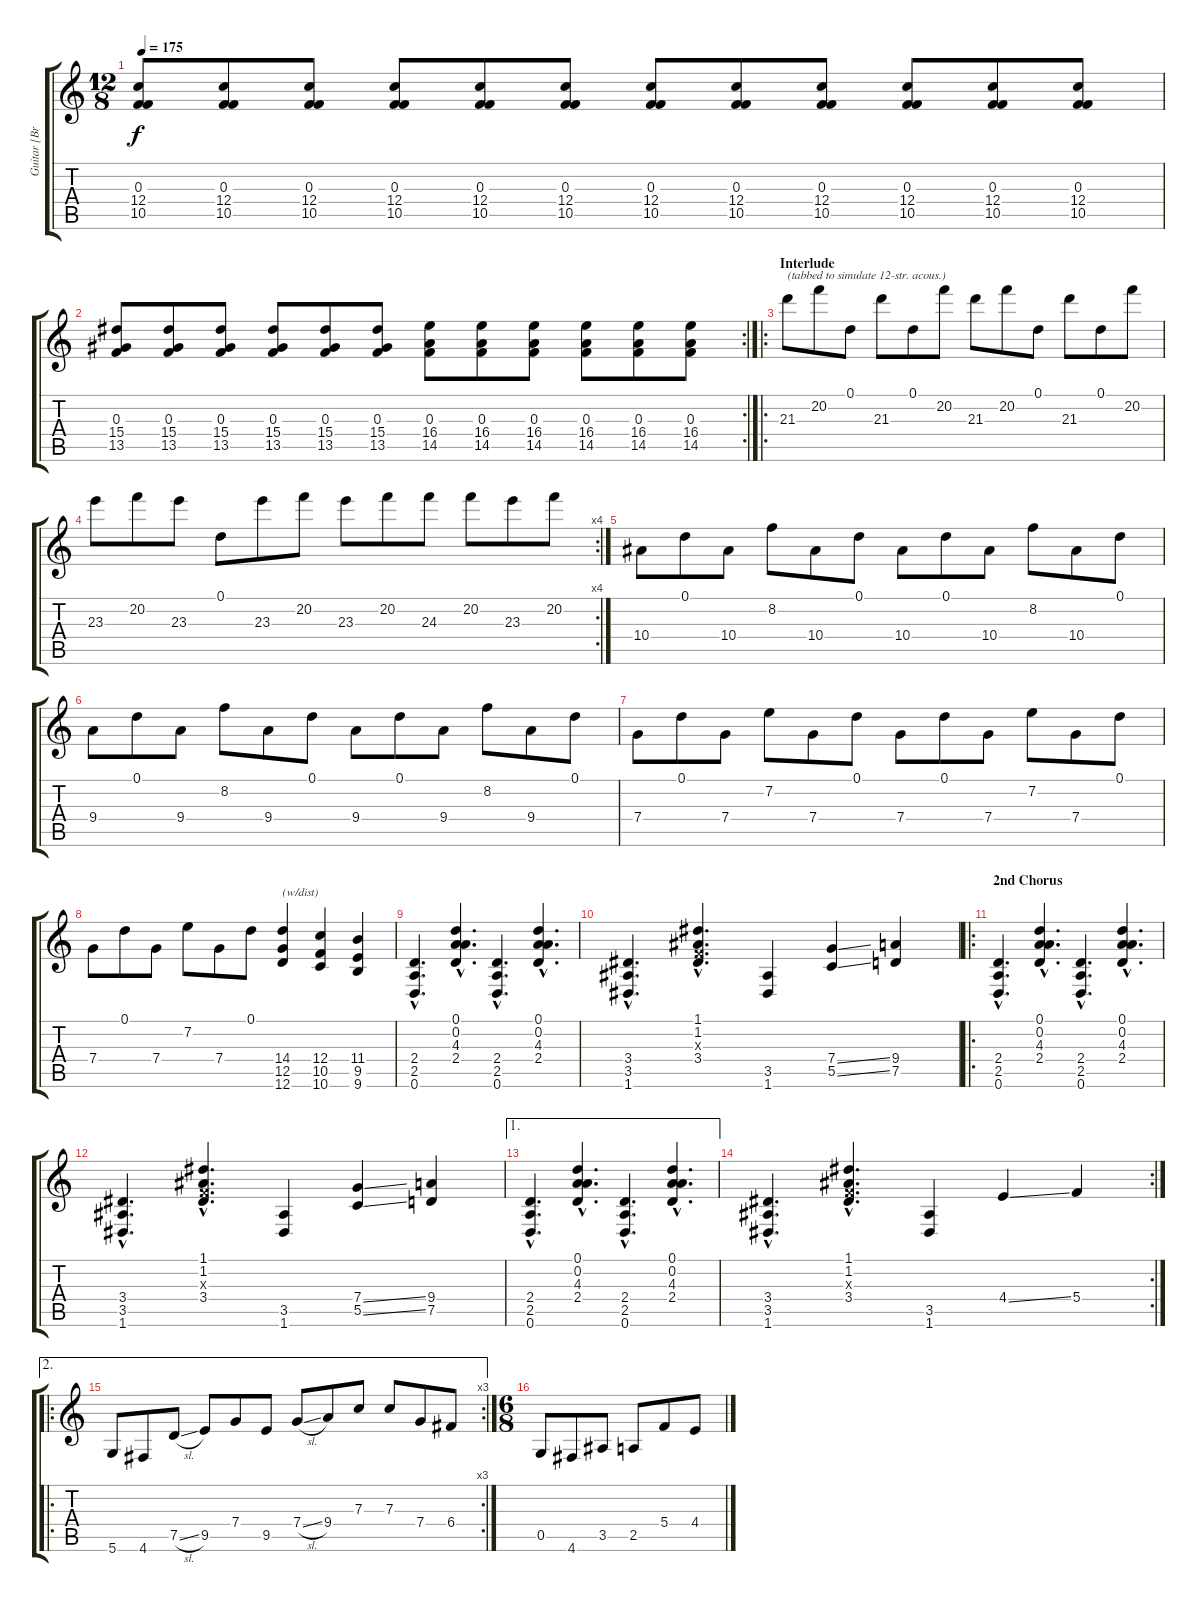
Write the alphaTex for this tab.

\track ("Guitar [Brent Hines]" "Guitar [Br") {instrument distortionguitar}
\staff {score tabs}
\tuning (D4 A3 F3 C3 G2 D2) {hide}
\ts (12 8)
\tempo 175
\clef g2
\ks c
(0.3 12.4 10.5).8{dy f} (0.3 12.4 10.5).8 (0.3 12.4 10.5).8 (0.3 12.4 10.5).8 (0.3 12.4 10.5).8 (0.3 12.4 10.5).8 (0.3 12.4 10.5).8 (0.3 12.4 10.5).8 (0.3 12.4 10.5).8 (0.3 12.4 10.5).8 (0.3 12.4 10.5).8 (0.3 12.4 10.5).8 |
\rc 2
(0.3 15.4 13.5).8 (0.3 15.4 13.5).8 (0.3 15.4 13.5).8 (0.3 15.4 13.5).8 (0.3 15.4 13.5).8 (0.3 15.4 13.5).8 (0.3 16.4 14.5).8 (0.3 16.4 14.5).8 (0.3 16.4 14.5).8 (0.3 16.4 14.5).8 (0.3 16.4 14.5).8 (0.3 16.4 14.5).8 |
\ro
\section ("" "Interlude")
21.3.8{txt "(tabbed to simulate 12-str. acous.)" instrument acousticguitarsteel} 20.2.8 0.1.8 21.3.8 0.1.8 20.2.8 21.3.8 20.2.8 0.1.8 21.3.8 0.1.8 20.2.8 |
\rc 4
23.3.8 20.2.8 23.3.8 0.1.8 23.3.8 20.2.8 23.3.8 20.2.8 24.3.8 20.2.8 23.3.8 20.2.8 |
10.4.8 0.1.8 10.4.8 8.2.8 10.4.8 0.1.8 10.4.8 0.1.8 10.4.8 8.2.8 10.4.8 0.1.8 |
9.4.8 0.1.8 9.4.8 8.2.8 9.4.8 0.1.8 9.4.8 0.1.8 9.4.8 8.2.8 9.4.8 0.1.8 |
7.4.8 0.1.8 7.4.8 7.2.8 7.4.8 0.1.8 7.4.8 0.1.8 7.4.8 7.2.8 7.4.8 0.1.8 |
7.4.8 0.1.8 7.4.8 7.2.8 7.4.8 0.1.8 (14.4 12.5 12.6).4{txt "(w/dist)" volume 13 instrument distortionguitar} (12.4 10.5 10.6).4 (11.4 9.5 9.6).4 |
(2.4{hac} 2.5{hac} 0.6{hac}).4{d} (0.1{hac} 0.2{hac} 4.3{hac} 2.4{hac}).4{d} (2.4{hac} 2.5{hac} 0.6{hac}).4{d} (0.1{hac} 0.2{hac} 4.3{hac} 2.4{hac}).4{d} |
(3.4{hac} 3.5{hac} 1.6{hac}).4{d} (1.1{hac} 1.2{hac} 0.3{hac x} 3.4{hac}).4{d} (3.5 1.6).4 (7.4{ss} 5.5{ss}).4 (9.4 7.5).4 |
\ro
\section ("" "2nd Chorus")
(2.4{hac} 2.5{hac} 0.6{hac}).4{d} (0.1{hac} 0.2{hac} 4.3{hac} 2.4{hac}).4{d} (2.4{hac} 2.5{hac} 0.6{hac}).4{d} (0.1{hac} 0.2{hac} 4.3{hac} 2.4{hac}).4{d} |
(3.4{hac} 3.5{hac} 1.6{hac}).4{d} (1.1{hac} 1.2{hac} 0.3{hac x} 3.4{hac}).4{d} (3.5 1.6).4 (7.4{ss} 5.5{ss}).4 (9.4 7.5).4 |
\ae 1
(2.4{hac} 2.5{hac} 0.6{hac}).4{d} (0.1{hac} 0.2{hac} 4.3{hac} 2.4{hac}).4{d} (2.4{hac} 2.5{hac} 0.6{hac}).4{d} (0.1{hac} 0.2{hac} 4.3{hac} 2.4{hac}).4{d} |
\rc 2
(3.4{hac} 3.5{hac} 1.6{hac}).4{d} (1.1{hac} 1.2{hac} 0.3{hac x} 3.4{hac}).4{d} (3.5 1.6).4 4.4{ss}.4 5.4.4 |
\ae 2
\ro
\rc 3
5.6.8{balance 16} 4.6.8 7.5{sl}.8 9.5.8 7.4.8 9.5.8 7.4{sl}.8 9.4.8 7.3.8 7.3.8 7.4.8 6.4.8 |
\ts (6 8)
0.5.8 4.6.8 3.5.8 2.5.8 5.4.8 4.4.8
